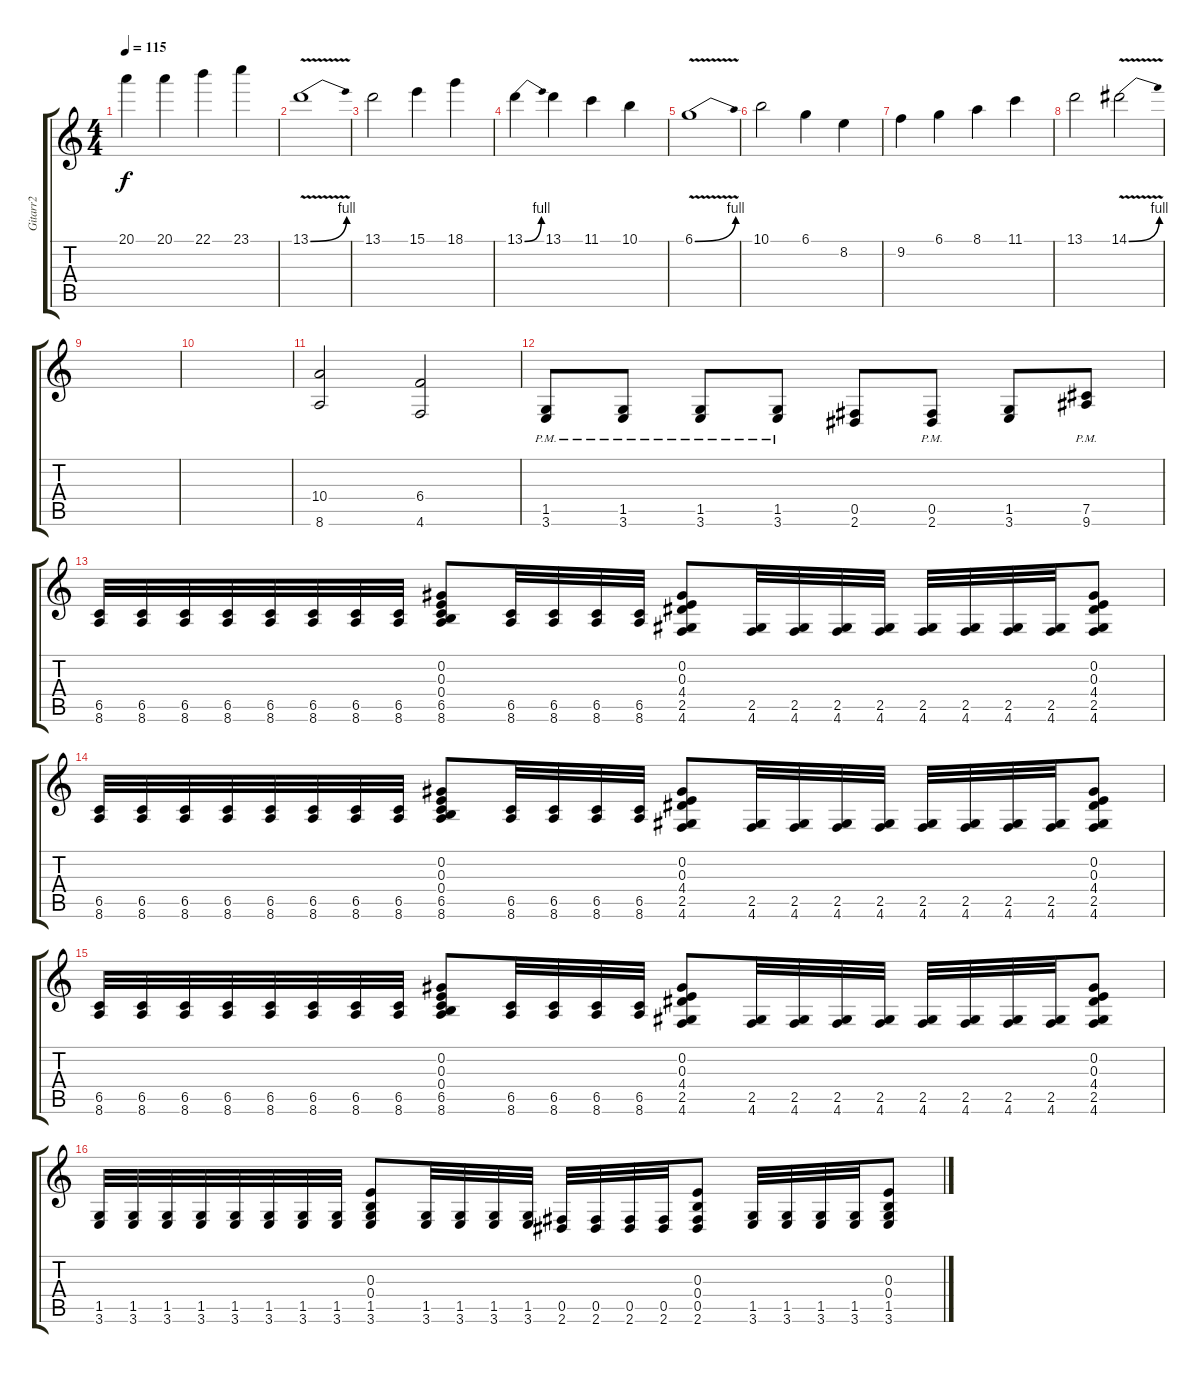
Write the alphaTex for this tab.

\track ("Gitarr2" "Gitarr2") {instrument overdrivenguitar}
\staff {score tabs}
\tuning (Db4 Ab3 E3 B2 Gb2 Db2) {hide}
\ts (4 4)
\tempo 115
\clef g2
\ks c
20.1.4{dy f} 20.1.4 22.1.4 23.1.4 |
13.1{be (bend 0 0 60 4) v}.1 |
13.1.2 15.1.4 18.1.4 |
13.1{be (bend 0 0 60 4)}.4 13.1.4 11.1.4 10.1.4 |
6.1{be (bend 0 0 60 4) v}.1 |
10.1.2 6.1.4 8.2.4 |
9.2.4 6.1.4 8.1.4 11.1.4 |
13.1.2 14.1{be (bend 0 0 60 4) v}.2 |
|
|
(10.4 8.6).2 (6.4 4.6).2 |
(1.5{pm} 3.6{pm}).8 (1.5{pm} 3.6{pm}).8 (1.5{pm} 3.6{pm}).8 (1.5{pm} 3.6{pm}).8 (0.5 2.6).8 (0.5{pm} 2.6{pm}).8 (1.5 3.6).8 (7.5{pm} 9.6{pm}).8 |
(6.5 8.6).32 (6.5 8.6).32 (6.5 8.6).32 (6.5 8.6).32 (6.5 8.6).32 (6.5 8.6).32 (6.5 8.6).32 (6.5 8.6).32 (0.2 0.3 0.4 6.5 8.6).8 (6.5 8.6).32 (6.5 8.6).32 (6.5 8.6).32 (6.5 8.6).32 (0.2 0.3 4.4 2.5 4.6).8 (2.5 4.6).32 (2.5 4.6).32 (2.5 4.6).32 (2.5 4.6).32 (2.5 4.6).32 (2.5 4.6).32 (2.5 4.6).32 (2.5 4.6).32 (0.2 0.3 4.4 2.5 4.6).8 |
(6.5 8.6).32 (6.5 8.6).32 (6.5 8.6).32 (6.5 8.6).32 (6.5 8.6).32 (6.5 8.6).32 (6.5 8.6).32 (6.5 8.6).32 (0.2 0.3 0.4 6.5 8.6).8 (6.5 8.6).32 (6.5 8.6).32 (6.5 8.6).32 (6.5 8.6).32 (0.2 0.3 4.4 2.5 4.6).8 (2.5 4.6).32 (2.5 4.6).32 (2.5 4.6).32 (2.5 4.6).32 (2.5 4.6).32 (2.5 4.6).32 (2.5 4.6).32 (2.5 4.6).32 (0.2 0.3 4.4 2.5 4.6).8 |
(6.5 8.6).32 (6.5 8.6).32 (6.5 8.6).32 (6.5 8.6).32 (6.5 8.6).32 (6.5 8.6).32 (6.5 8.6).32 (6.5 8.6).32 (0.2 0.3 0.4 6.5 8.6).8 (6.5 8.6).32 (6.5 8.6).32 (6.5 8.6).32 (6.5 8.6).32 (0.2 0.3 4.4 2.5 4.6).8 (2.5 4.6).32 (2.5 4.6).32 (2.5 4.6).32 (2.5 4.6).32 (2.5 4.6).32 (2.5 4.6).32 (2.5 4.6).32 (2.5 4.6).32 (0.2 0.3 4.4 2.5 4.6).8 |
(1.5 3.6).32 (1.5 3.6).32 (1.5 3.6).32 (1.5 3.6).32 (1.5 3.6).32 (1.5 3.6).32 (1.5 3.6).32 (1.5 3.6).32 (0.3 0.4 1.5 3.6).8 (1.5 3.6).32 (1.5 3.6).32 (1.5 3.6).32 (1.5 3.6).32 (0.5 2.6).32 (0.5 2.6).32 (0.5 2.6).32 (0.5 2.6).32 (0.3 0.4 0.5 2.6).8 (1.5 3.6).32 (1.5 3.6).32 (1.5 3.6).32 (1.5 3.6).32 (0.3 0.4 1.5 3.6).8
